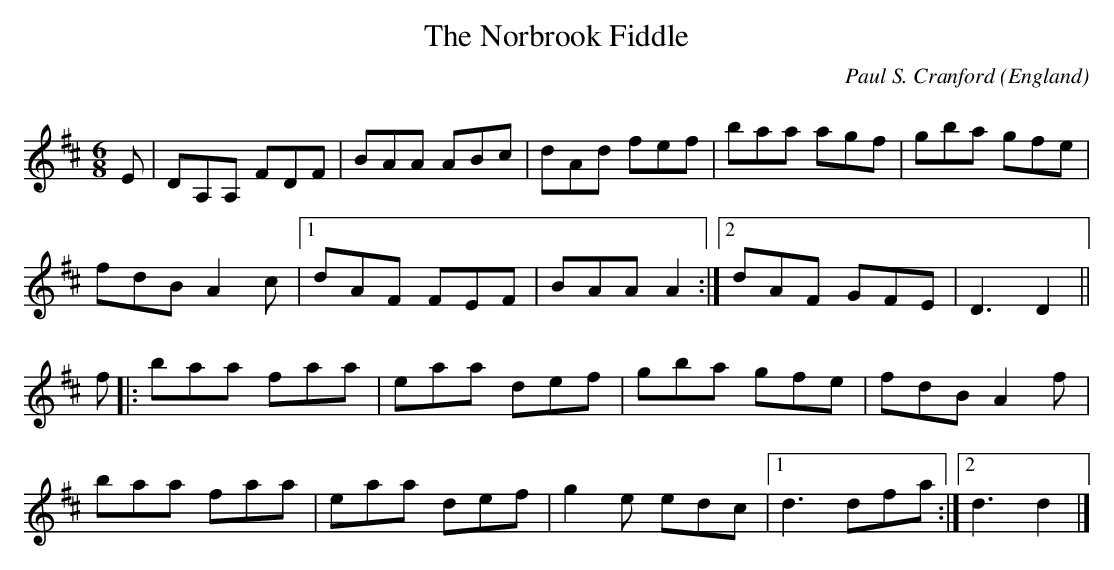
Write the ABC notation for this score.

X:1
T:The Norbrook Fiddle
C:Paul S. Cranford
Q:312
O:England
L:1/8
M:6/8
K:D
E|DA,A, FDF|BAA ABc|dAd fef|baa agf|gba gfe|
fdB A2 c|[1dAF FEF|BAA A2:|[2dAF GFE|D3 D2||
f|:baa faa|eaa def|gba gfe|fdB A2f|
baa faa|eaa def|g2 e edc|[1d3 dfa:|[2d3 d2|]
